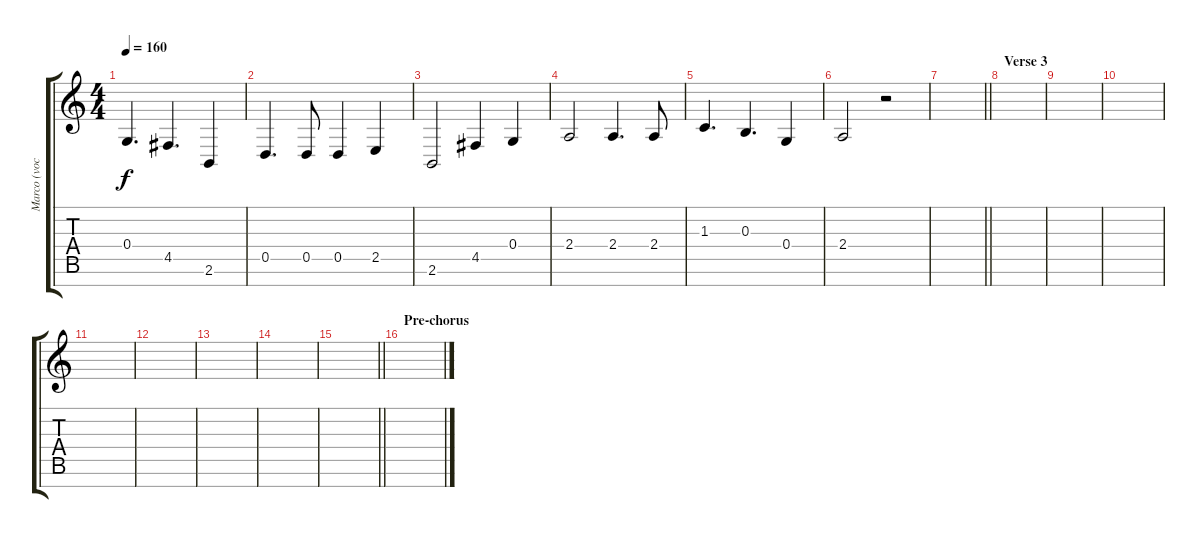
\track ("Marco (vocals)" "Marco (voc") {instrument lead6voice}
\staff {score tabs}
\tuning (B4 E4 B3 G3 D3 A2 C2) {hide}
\ts (4 4)
\tempo 160
\clef g2
\ks c
0.4{t}.4{d dy f} 4.5.4{d} 2.6.4 |
0.5.4{d} 0.5.8 0.5.4 2.5.4 |
2.6.2 4.5.4 0.4.4 |
2.4.2 2.4.4{d} 2.4.8 |
1.3.4{d} 0.3.4{d} 0.4.4 |
2.4.2 r.2 |
\barLineRight lightlight
|
\section ("" "Verse 3")
|
|
|
|
|
|
|
\barLineRight lightlight
|
\section ("" "Pre-chorus")
